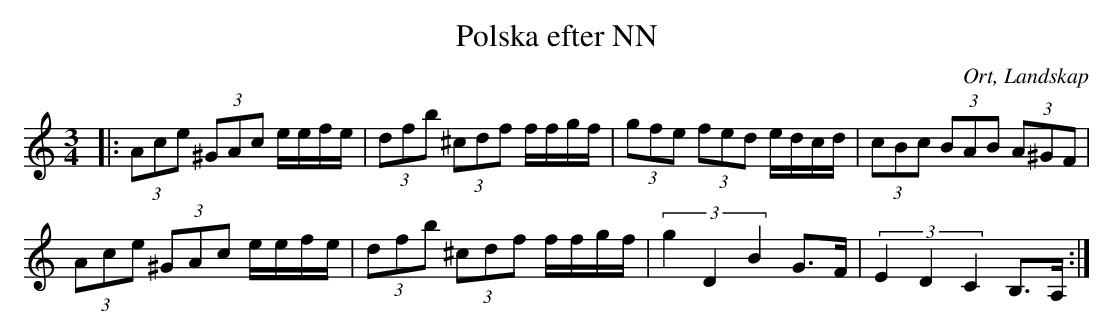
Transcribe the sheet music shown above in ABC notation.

X:1
T:Polska efter NN
O:Ort, Landskap
M:3/4
L:1/8
M:3/4
K:C
|: (3 Ace (3^GAc e/e/f/e/| (3 dfb (3^cdf f/f/g/f/|(3gfe (3fed e/d/c/d/|(3cBc (3BAB (3A^GF|
(3Ace (3^GAc e/e/f/e/| (3 dfb (3^cdf f/f/g/f/|(3:2:3 g2 D2 B2 G>F|(3:2:3 E2 D2 C2 B,>A,:|
